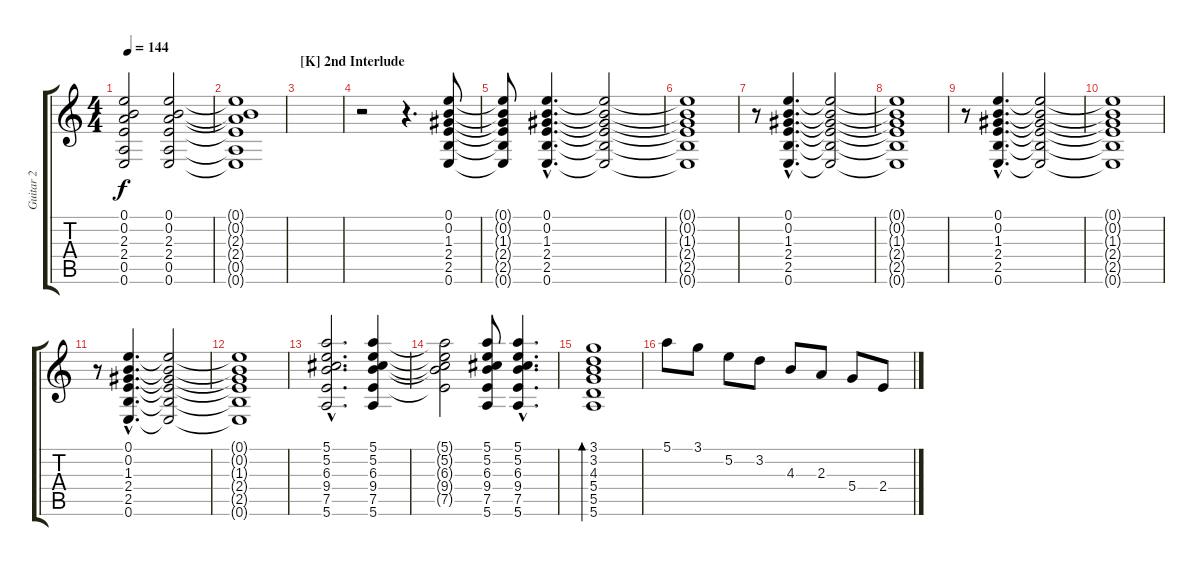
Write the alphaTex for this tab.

\track ("Guitar 2" "Guitar 2") {instrument electricguitarjazz}
\staff {score tabs}
\tuning (E4 B3 G3 D3 A2 E2) {hide}
\ts (4 4)
\tempo 144
\clef g2
\ks c
(0.1 0.2 2.3 2.4 0.5 0.6).2{dy f} (0.1 0.2 2.3 2.4 0.5 0.6).2 |
(0.1{t} 0.2{t} 2.3{t} 2.4{t} 0.5{t} 0.6{t}).1 |
\section ("" "[K] 2nd Interlude")
|
r.2 r.4{d} (0.1 0.2 1.3 2.4 2.5 0.6).8 |
(0.1{t} 0.2{t} 1.3{t} 2.4{t} 2.5{t} 0.6{t}).8 (0.1{hac} 0.2{hac} 1.3{hac} 2.4{hac} 2.5{hac} 0.6{hac}).4{d} (0.1{t} 0.2{t} 1.3{t} 2.4{t} 2.5{t} 0.6{t}).2 |
(0.1{t} 0.2{t} 1.3{t} 2.4{t} 2.5{t} 0.6{t}).1 |
r.8 (0.1{hac} 0.2{hac} 1.3{hac} 2.4{hac} 2.5{hac} 0.6{hac}).4{d} (0.1{t} 0.2{t} 1.3{t} 2.4{t} 2.5{t} 0.6{t}).2 |
(0.1{t} 0.2{t} 1.3{t} 2.4{t} 2.5{t} 0.6{t}).1 |
r.8 (0.1{hac} 0.2{hac} 1.3{hac} 2.4{hac} 2.5{hac} 0.6{hac}).4{d} (0.1{t} 0.2{t} 1.3{t} 2.4{t} 2.5{t} 0.6{t}).2 |
(0.1{t} 0.2{t} 1.3{t} 2.4{t} 2.5{t} 0.6{t}).1 |
r.8 (0.1{hac} 0.2{hac} 1.3{hac} 2.4{hac} 2.5{hac} 0.6{hac}).4{d} (0.1{t} 0.2{t} 1.3{t} 2.4{t} 2.5{t} 0.6{t}).2 |
(0.1{t} 0.2{t} 1.3{t} 2.4{t} 2.5{t} 0.6{t}).1 |
(5.1{hac} 5.2{hac} 6.3{hac} 9.4{hac} 7.5{hac} 5.6{hac}).2{d} (5.1 5.2 6.3 9.4 7.5 5.6).4 |
(5.1{t} 5.2{t} 6.3{t} 9.4{t} 7.5{t}).2 (5.1 5.2 6.3 9.4 7.5 5.6).8 (5.1{hac} 5.2{hac} 6.3{hac} 9.4{hac} 7.5{hac} 5.6{hac}).4{d} |
(3.1 3.2 4.3 5.4 5.5 5.6).1{bd 120} |
5.1.8 3.1.8 5.2.8 3.2.8 4.3.8 2.3.8 5.4.8 2.4.8
